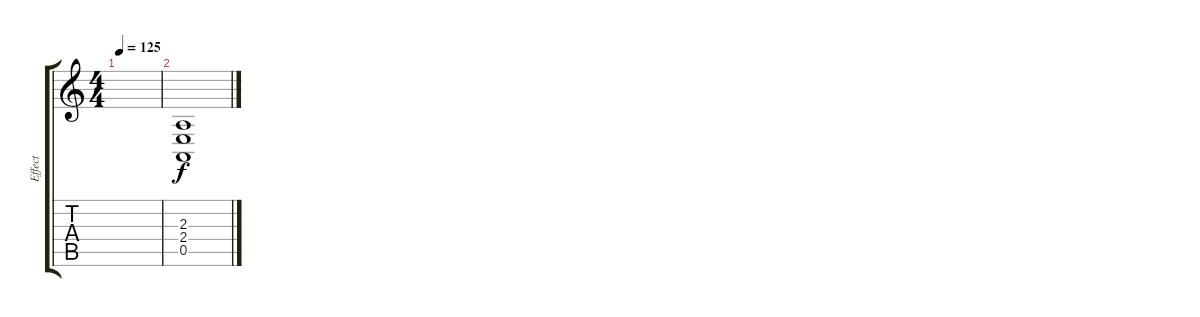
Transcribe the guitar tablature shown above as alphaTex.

\track ("Effect" "Effect") {instrument seashore}
\staff {score tabs}
\tuning (E4 B3 G3 D3 A2 E2) {hide}
\ts (4 4)
\tempo 125
\clef g2
\ks c
|
(2.3 2.4 0.5).1
